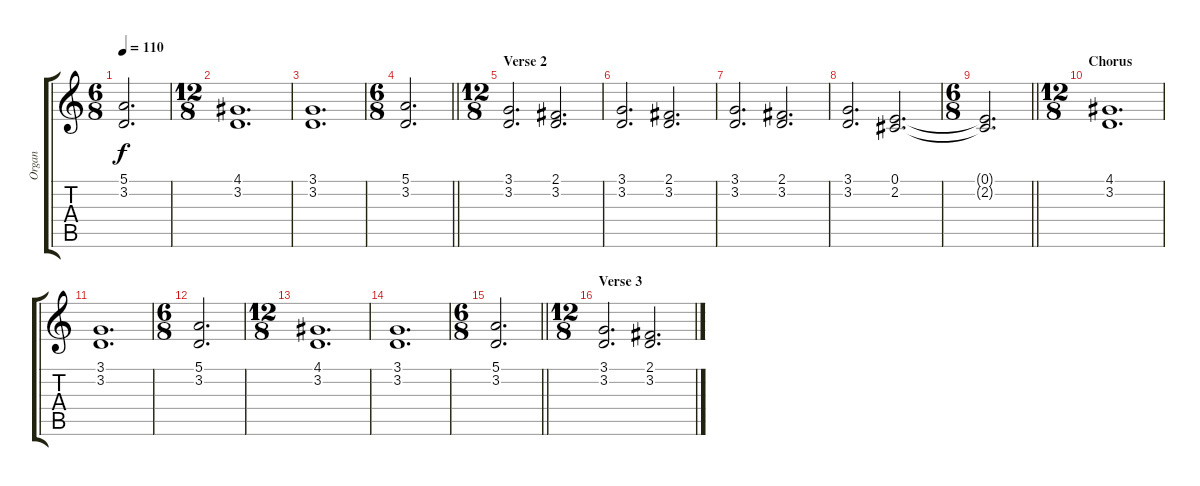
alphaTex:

\track ("Organ" "Organ") {instrument drawbarorgan}
\staff {score tabs}
\tuning (E4 B3 G3 D3 A2 E2) {hide}
\ts (6 8)
\tempo 110
\clef g2
\ks c
(5.1 3.2).2{d dy f} |
\ts (12 8)
(4.1 3.2).1{d} |
(3.1 3.2).1{d} |
\ts (6 8)
\barLineRight lightlight
(5.1 3.2).2{d} |
\ts (12 8)
\section ("" "Verse 2")
(3.1 3.2).2{d} (2.1 3.2).2{d} |
(3.1 3.2).2{d} (2.1 3.2).2{d} |
(3.1 3.2).2{d} (2.1 3.2).2{d} |
(3.1 3.2).2{d} (0.1 2.2).2{d} |
\ts (6 8)
\barLineRight lightlight
(0.1{t} 2.2{t}).2{d} |
\ts (12 8)
\section ("" "Chorus")
(4.1 3.2).1{d} |
(3.1 3.2).1{d} |
\ts (6 8)
(5.1 3.2).2{d} |
\ts (12 8)
(4.1 3.2).1{d} |
(3.1 3.2).1{d} |
\ts (6 8)
\barLineRight lightlight
(5.1 3.2).2{d} |
\ts (12 8)
\section ("" "Verse 3")
(3.1 3.2).2{d} (2.1 3.2).2{d}
